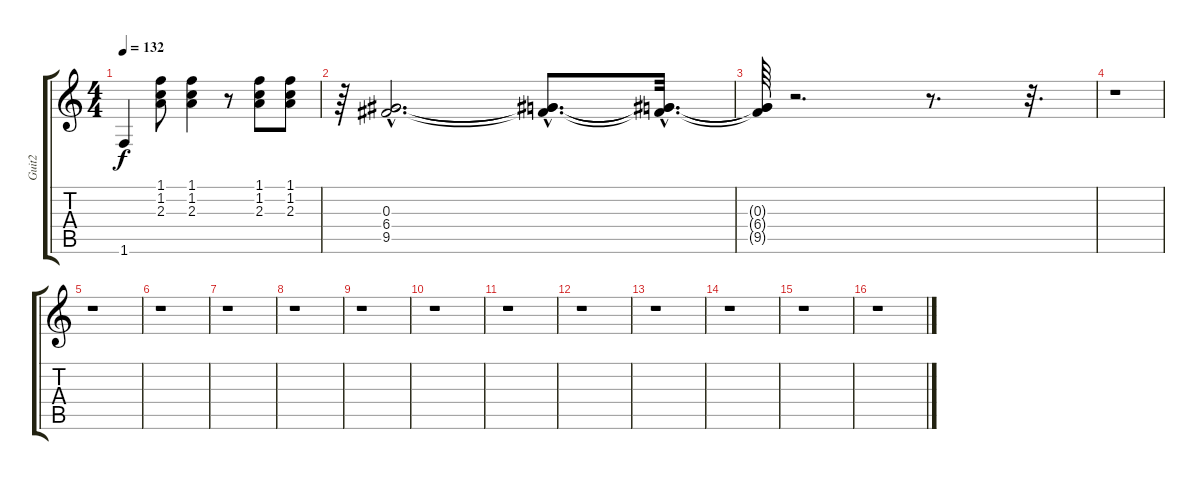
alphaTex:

\track ("Guit2" "Guit2") {instrument electricguitarclean}
\staff {score tabs}
\tuning (E4 B3 G3 D3 A2 E2) {hide}
\ts (4 4)
\tempo 132
\clef g2
\ks c
1.6.4{dy f} (1.1 1.2 2.3).8 (1.1 1.2 2.3).4 r.8 (1.1 1.2 2.3).8 (1.1 1.2 2.3).8 |
r.64 (0.3{hac} 6.4{hac} 9.5{hac}).2{d} (0.3{hac t} 6.4{hac t} 9.5{hac t}).8{d} (0.3{hac t} 6.4{hac t} 9.5{hac t}).32{d} |
(0.3{t} 6.4{t} 9.5{t}).64 r.2{d} r.8{d} r.32{d} |
r.1 |
r.1 |
r.1 |
r.1 |
r.1 |
r.1 |
r.1 |
r.1 |
r.1 |
r.1 |
r.1 |
r.1 |
r.1
